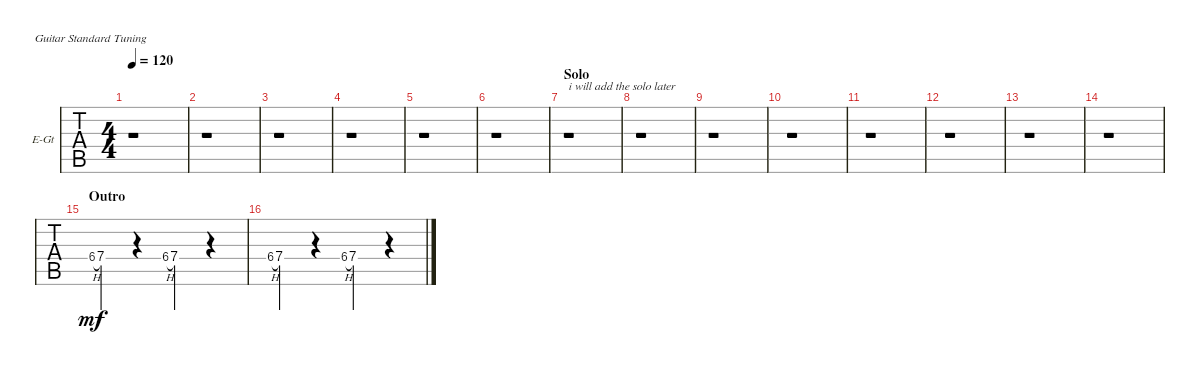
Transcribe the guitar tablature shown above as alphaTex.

\bracketExtendMode groupsimilarinstruments
\firstSystemTrackNameOrientation horizontal
\otherSystemsTrackNameOrientation horizontal
\track ("Guitar Solo" "E-Gt") {instrument distortionguitar}
\staff {tabs}
\tuning (E4 B3 G3 D3 A2 E2)
\ts (4 4)
\tempo 120
\clef g2
\ks c
r.1{dy mf} |
r.1 |
r.1 |
r.1 |
r.1 |
r.1 |
\section ("" "Solo")
r.1{txt "i will add the solo later"} |
r.1 |
r.1 |
r.1 |
r.1 |
r.1 |
r.1 |
r.1 |
\section ("" "Outro")
6.4{h}.8{gr onbeat} 7.4.4 r.4 6.4{h}.8{gr onbeat} 7.4.4 r.4 |
6.4{h}.8{gr onbeat} 7.4.4 r.4 6.4{h}.8{gr onbeat} 7.4.4 r.4
